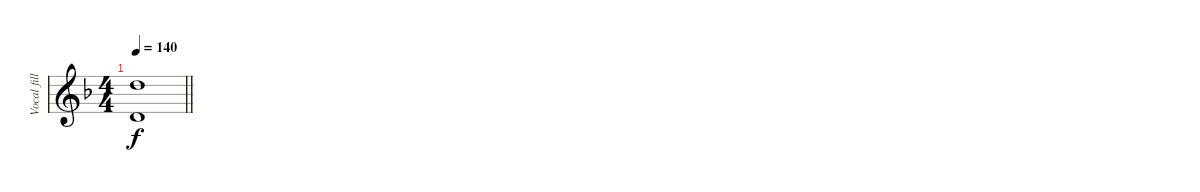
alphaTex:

\track ("Vocal fills" "Vocal fill") {instrument stringensemble2}
\staff {score}
\tuning (E4 B3 G3 D3 A2 E2) {hide}
\ts (4 4)
\tempo 140
\clef g2
\barLineRight lightlight
\ks dminor
(10.1 3.2).1{dy f}
